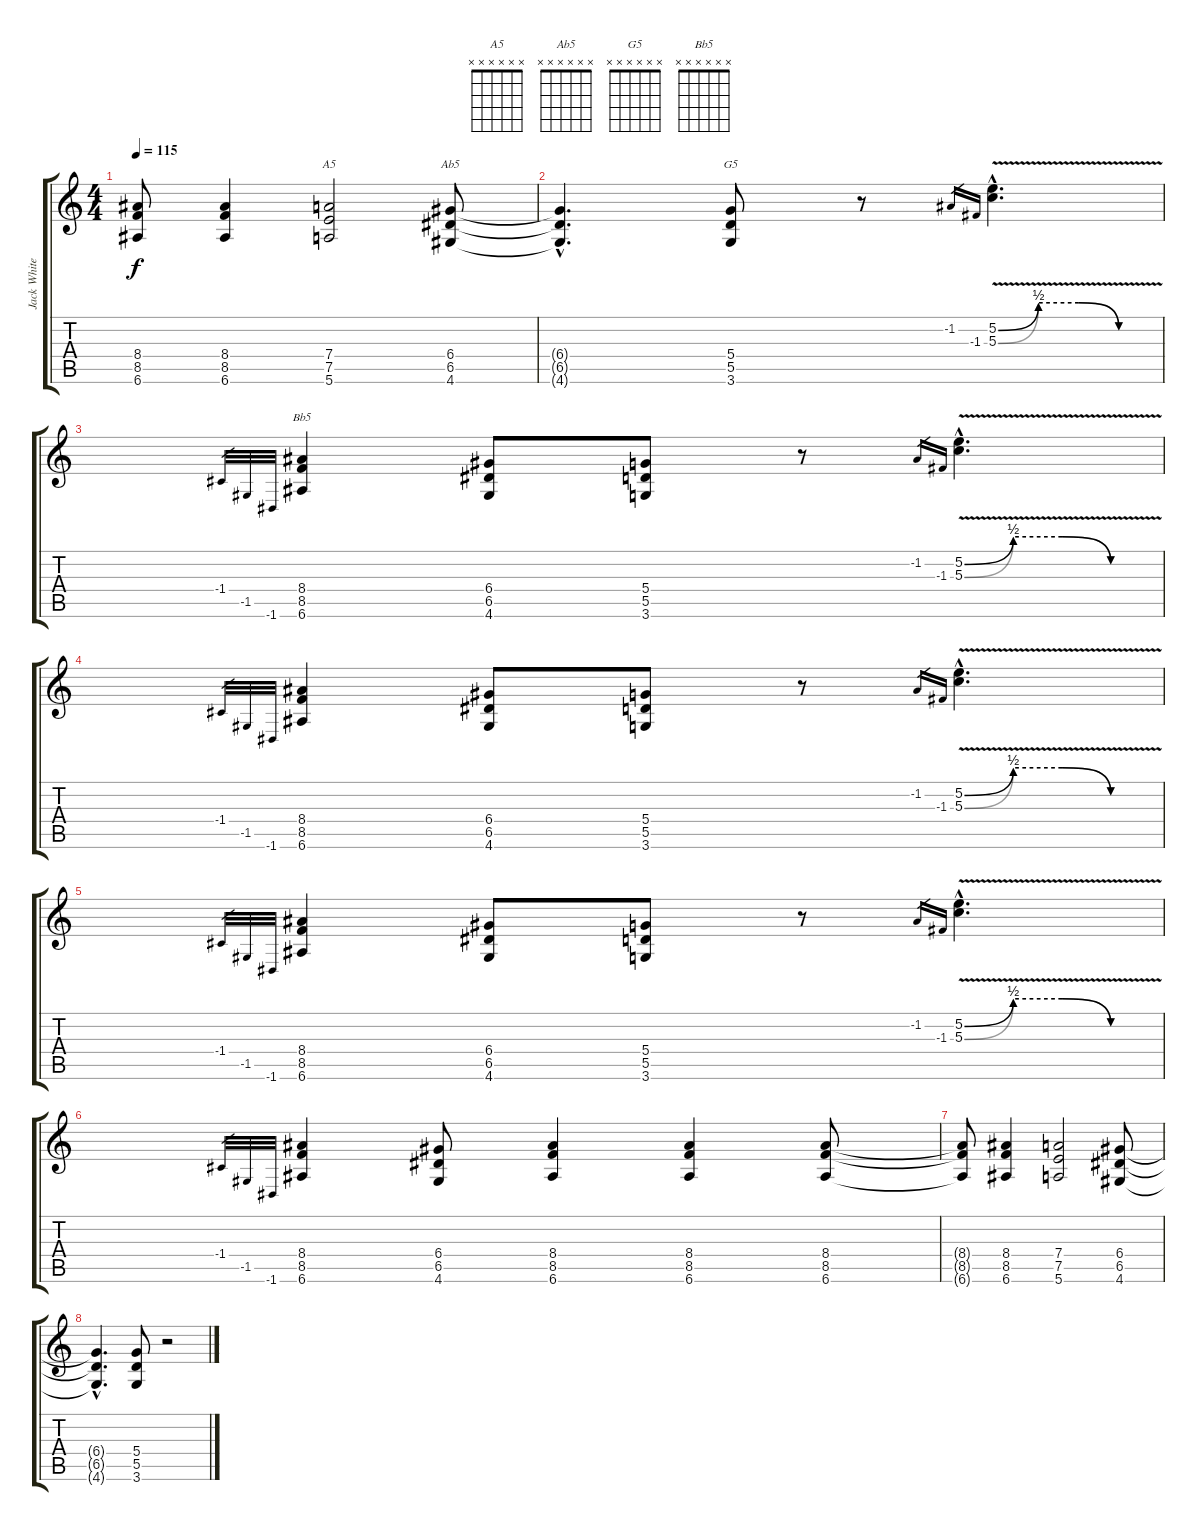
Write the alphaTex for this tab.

\track ("Jack White" "Jack White") {instrument distortionguitar}
\staff {score tabs}
\tuning (E4 B3 G3 D3 A2 E2) {hide}
\chord ("A5" x x x x x x)
\chord ("Ab5" x x x x x x)
\chord ("G5" x x x x x x)
\chord ("Bb5" x x x x x x)
\ts (4 4)
\tempo 115
\clef g2
\ks c
(8.4{t} 8.5{t} 6.6{t}).8{dy f} (8.4 8.5 6.6).4 (7.4 7.5 5.6).2{ch "A5"} (6.4 6.5 4.6).8{ch "Ab5"} |
(6.4{hac t} 6.5{hac t} 4.6{hac t}).4{d} (5.4 5.5 3.6).8{ch "G5"} r.8 -1.2.16{gr} -1.3.16{gr} (5.2{be (custom 0 0 15 2 30 2 45 0 60 0) v hac} 5.3{be (custom 0 0 15 2 30 2 45 0 60 0) v hac}).4{d} |
-1.4.32{gr} -1.5.32{gr} -1.6.32{gr} (8.4 8.5 6.6).4{ch "Bb5"} (6.4 6.5 4.6).8 (5.4 5.5 3.6).8 r.8 -1.2.16{gr} -1.3.16{gr} (5.2{be (custom 0 0 15 2 30 2 45 0 60 0) v hac} 5.3{be (custom 0 0 15 2 30 2 45 0 60 0) v hac}).4{d} |
-1.4.32{gr} -1.5.32{gr} -1.6.32{gr} (8.4 8.5 6.6).4 (6.4 6.5 4.6).8 (5.4 5.5 3.6).8 r.8 -1.2.16{gr} -1.3.16{gr} (5.2{be (custom 0 0 15 2 30 2 45 0 60 0) v hac} 5.3{be (custom 0 0 15 2 30 2 45 0 60 0) v hac}).4{d} |
-1.4.32{gr} -1.5.32{gr} -1.6.32{gr} (8.4 8.5 6.6).4 (6.4 6.5 4.6).8 (5.4 5.5 3.6).8 r.8 -1.2.16{gr} -1.3.16{gr} (5.2{be (custom 0 0 15 2 30 2 45 0 60 0) v hac} 5.3{be (custom 0 0 15 2 30 2 45 0 60 0) v hac}).4{d} |
-1.4.32{gr} -1.5.32{gr} -1.6.32{gr} (8.4 8.5 6.6).4 (6.4 6.5 4.6).8 (8.4 8.5 6.6).4 (8.4 8.5 6.6).4 (8.4 8.5 6.6).8 |
(8.4{t} 8.5{t} 6.6{t}).8 (8.4 8.5 6.6).4 (7.4 7.5 5.6).2 (6.4 6.5 4.6).8 |
(6.4{hac t} 6.5{hac t} 4.6{hac t}).4{d} (5.4 5.5 3.6).8 r.2
